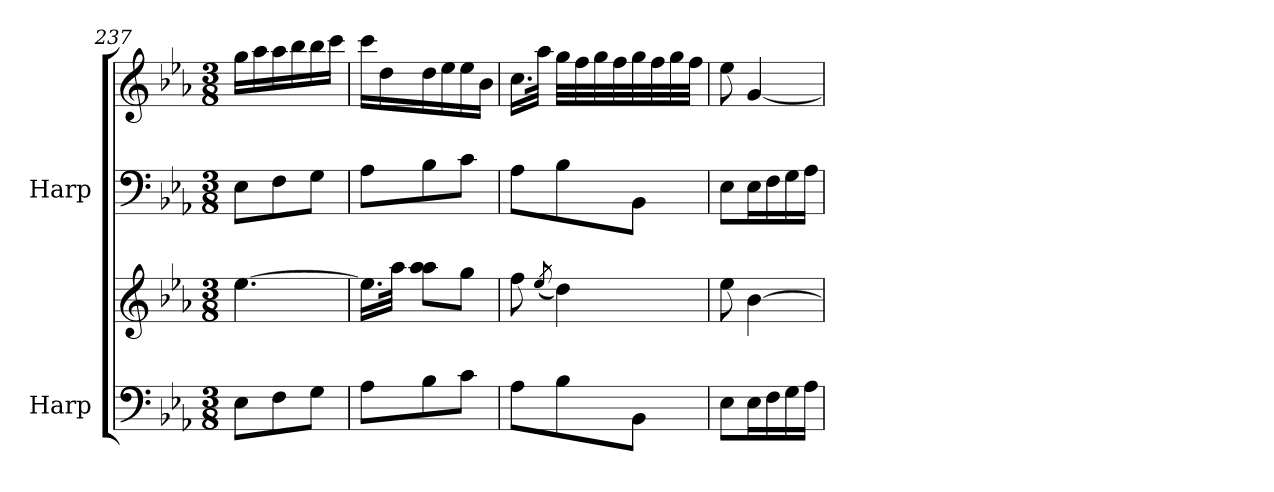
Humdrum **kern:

**kern	**kern	**kern	**kern
*part2	*part2	*part1	*part1
*staff4	*staff3	*staff2	*staff1
*I"Harp	*	*I"Harp	*
*I'Hp	*	*I'Hp	*
*clefF4	*clefG2	*clefF4	*clefG2
*k[b-e-a-]	*k[b-e-a-]	*k[b-e-a-]	*k[b-e-a-]
*M3/8	*M3/8	*M3/8	*M3/8
=237	=237	=237	=237
8E-\L	[4.ee-\	8E-\L	16gg\LL
.	.	.	16aa-\
8F\	.	8F\	16aa-\
.	.	.	16bb-\
8G\J	.	8G\J	16bb-\
.	.	.	16ccc\JJ
!!LO:PB:g=z
=238	=238	=238	=238
8A-\L	16.ee-\LL]	8A-\L	16ccc\LL
.	.	.	16dd\
.	32aa-\JJk	.	.
8B-\	8aa-\ 8aa-\L	8B-\	16dd\
.	.	.	16ee-\
8c\J	8gg\J	8c\J	16ee-\
.	.	.	16b-\JJ
=239	=239	=239	=239
8A-\L	8ff\	8A-\L	16.cc\LL
.	.	.	32aa-\JJk
.	(<8qee-/	.	.
8B-\	4dd\)	8B-\	32gg\LLL
.	.	.	32ff\
.	.	.	32gg\
.	.	.	32ff\
8BB-\J	.	8BB-\J	32gg\
.	.	.	32ff\
.	.	.	32gg\
.	.	.	32ff\JJJ
=240	=240	=240	=240
8E-\L	8ee-\	8E-\L	8ee-\
16E-\L	[4b-\	16E-\L	[4g/
16F\	.	16F\	.
16G\	.	16G\	.
16A-\JJ	.	16A-\JJ	.
=	=	=	=
*-	*-	*-	*-
